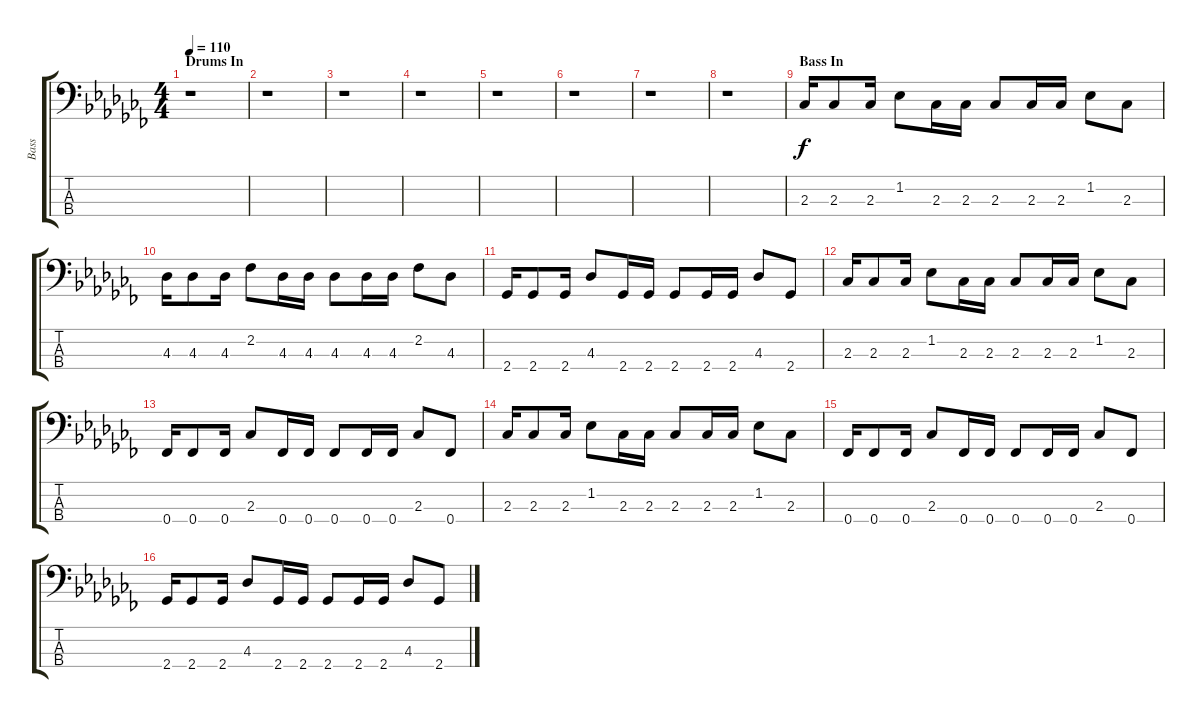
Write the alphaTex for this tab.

\track ("Bass" "Bass") {instrument electricbasspick}
\staff {score tabs}
\tuning (G2 D2 A1 E1) {hide}
\ts (4 4)
\section ("" "Drums In")
\tempo 110
\clef f4
\ks abminor
r.1{dy f} |
r.1 |
r.1 |
r.1 |
r.1 |
r.1 |
r.1 |
r.1 |
\section ("" "Bass In")
2.3.16 2.3.8 2.3.16 1.2.8 2.3.16 2.3.16 2.3.8 2.3.16 2.3.16 1.2.8 2.3.8 |
4.3.16 4.3.8 4.3.16 2.2.8 4.3.16 4.3.16 4.3.8 4.3.16 4.3.16 2.2.8 4.3.8 |
2.4.16 2.4.8 2.4.16 4.3.8 2.4.16 2.4.16 2.4.8 2.4.16 2.4.16 4.3.8 2.4.8 |
2.3.16 2.3.8 2.3.16 1.2.8 2.3.16 2.3.16 2.3.8 2.3.16 2.3.16 1.2.8 2.3.8 |
0.4.16 0.4.8 0.4.16 2.3.8 0.4.16 0.4.16 0.4.8 0.4.16 0.4.16 2.3.8 0.4.8 |
2.3.16 2.3.8 2.3.16 1.2.8 2.3.16 2.3.16 2.3.8 2.3.16 2.3.16 1.2.8 2.3.8 |
0.4.16 0.4.8 0.4.16 2.3.8 0.4.16 0.4.16 0.4.8 0.4.16 0.4.16 2.3.8 0.4.8 |
2.4.16 2.4.8 2.4.16 4.3.8 2.4.16 2.4.16 2.4.8 2.4.16 2.4.16 4.3.8 2.4.8
